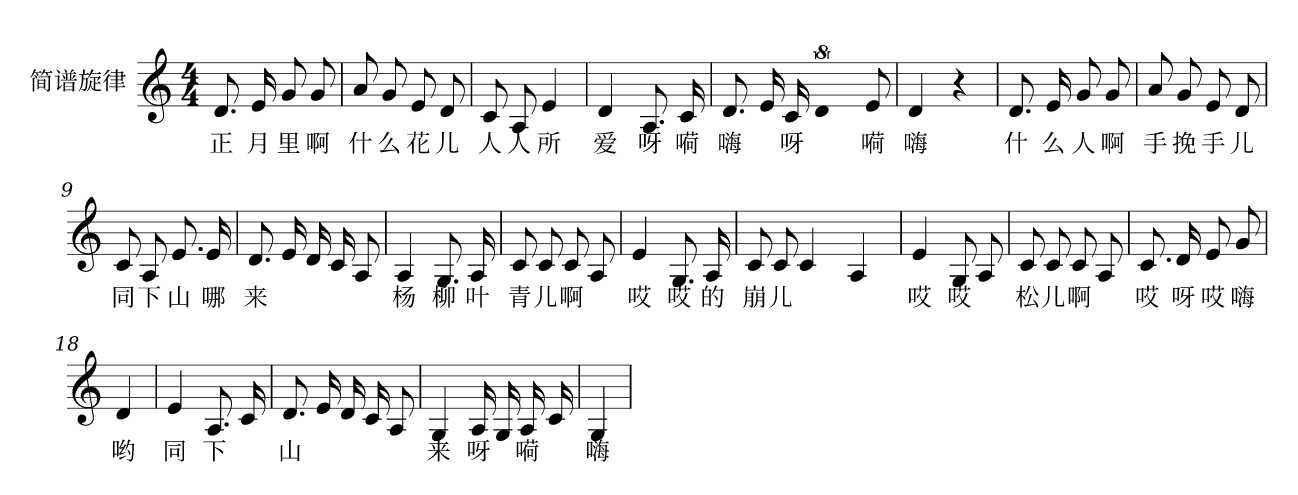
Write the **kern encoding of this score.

**kern	**text
*part1	*part1
*staff1	*staff1
*I"简谱旋律	*
*k[]	*
*M4/4	*
=1	=1
8.d	正
16e	月
8g	里
8g	啊
=2	=2
8a	什
8g	么
8e	花
8d	儿
=3	=3
8c	人
8A	人
4e	所
=4	=4
4d	爱
8.A	呀
16c	嗬
=5	=5
8.d	嗨
16e	.
16c	呀
!LO:N:vis=4	!
16%5d	.
8e	嗬
=6	=6
4d	嗨
4r	.
=7	=7
8.d	什
16e	么
8g	人
8g	啊
=8	=8
8a	手
8g	挽
8e	手
8d	儿
=9	=9
8c	同
8A	下
8.e	山
16e	哪
=10	=10
8.d	来
16e	.
16d	.
16c	.
8A	.
=11	=11
4A	杨
8.G	柳
16A	叶
=12	=12
8c	青
8c	儿
8c	啊
8A	.
=13	=13
4e	哎
8.G	哎
16A	的
=14	=14
8c	崩
8c	儿
!LO:N:vis=4	!
4.c	.
!LO:N:vis=4	!
4.A	.
=15	=15
4e	哎
8G	哎
8A	.
=16	=16
8c	松
8c	儿
8c	啊
8A	.
=17	=17
8.c	哎
16d	呀
8e	哎
8g	嗨
=18	=18
4d	哟
=19	=19
4e	同
8.A	下
16c	.
=20	=20
8.d	山
16e	.
16d	.
16c	.
8A	.
=21	=21
4G	来
16A	呀
16G	.
16A	嗬
16c	.
=22	=22
4G	嗨
=	=
*-	*-
